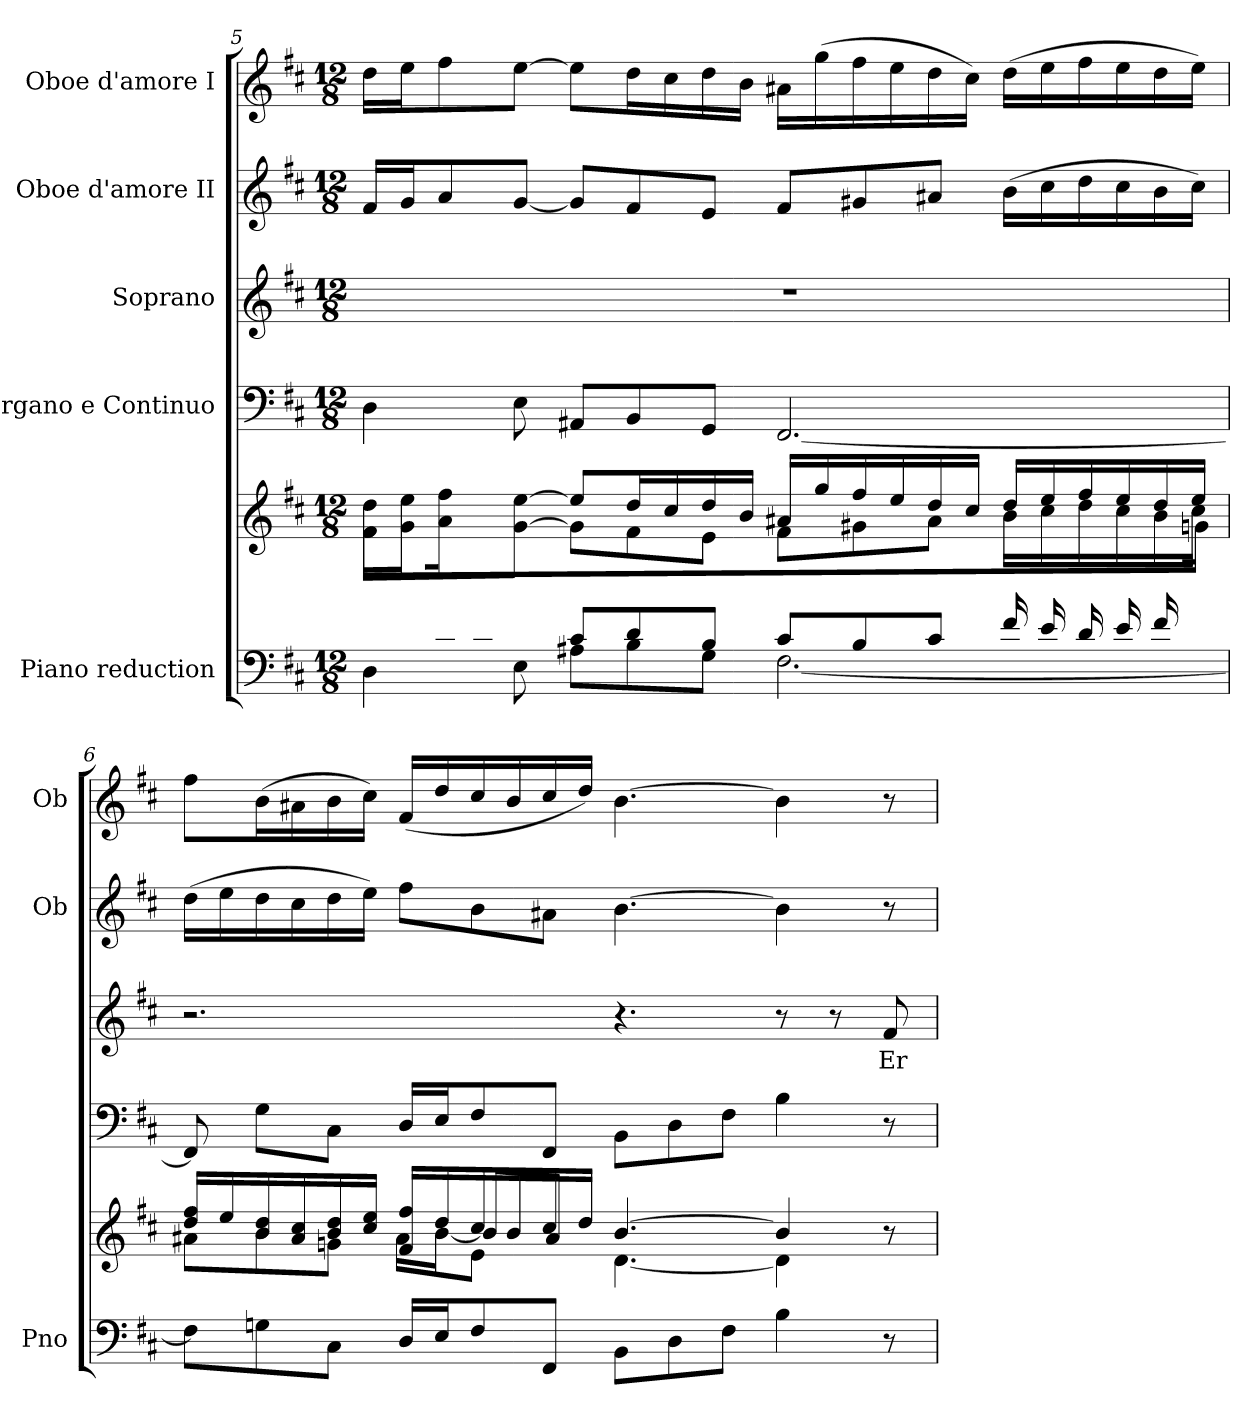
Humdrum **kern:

**kern	**kern	**kern	**kern	**text	**kern	**kern
*part5	*part5	*part4	*part3	*part3	*part2	*part1
*staff6	*staff5	*staff4	*staff3	*staff3	*staff2	*staff1
*I"Piano reduction	*	*I"Organo e Continuo	*I"Soprano	*	*I"Oboe d'amore II	*I"Oboe d'amore I
*I'Pno	*	*	*	*	*I'Ob	*I'Ob
*clefF4	*clefG2	*clefF4	*clefG2	*	*clefG2	*clefG2
*k[f#c#]	*k[f#c#]	*k[f#c#]	*k[f#c#]	*	*k[f#c#]	*k[f#c#]
*M12/8	*M12/8	*M12/8	*M12/8	*	*M12/8	*M12/8
=5	=5	=5	=5	=5	=5	=5
*^	*^	*	*	*	*	*
*	*	*	*^	*	*	*	*	*
8ryy	4D\	16f#\ 16dd\LL	4.ryy	8f#\L	4D\	1.r	.	16f#/LL	16dd\LL
.	.	16g\ 16ee\J	.	.	.	.	.	16g/J	16ee\J
16d/L	.	8a\ 8ff#\	.	16ryy	.	.	.	8a/	8ff#\
*	*	*	*v	*v	*	*	*	*	*
16c#/J	.	.	.	.	.	.	.	.
8B/J	8E\	[8g\ [8ee\J	.	8E\	.	.	[8g/J	[8ee\J
8c#/L	8A#X\L	8ee/L]	8g\L]	8AA#X/L	.	.	8g/L]	8ee\L]
8d/	8B\	16dd/L	8f#\	8BB/	.	.	8f#/	16dd\L
.	.	16cc#/	.	.	.	.	.	16cc#\
8B/J	8G\J	16dd/	8e\J	8GG/J	.	.	8e/J	16dd\
.	.	16b/JJ	.	.	.	.	.	16b\JJ
8c#/L	[2.F#\	16a#X/LL	8f#\L	[2.FF#/	.	.	8f#/L	16a#X\LL
.	.	16gg/	.	.	.	.	.	(16gg\
8B/	.	16ff#/	8g#X\	.	.	.	8g#X/	16ff#\
.	.	16ee/	.	.	.	.	.	16ee\
8c#/J	.	16dd/	8a#\J	.	.	.	8a#X/J	16dd\
.	.	16cc#/JJ	.	.	.	.	.	16cc#\JJ)
16f#/LL	.	16dd/LL	16b\LL	.	.	.	(16b\LL	(16dd\LL
16e/	.	16ee/	16cc#\	.	.	.	16cc#\	16ee\
16d/	.	16ff#/	16dd\	.	.	.	16dd\	16ff#\
16e/	.	16ee/	16cc#\	.	.	.	16cc#\	16ee\
16f#/	.	16dd/	16b\	.	.	.	16b\	16dd\
*	*	*	*^	*	*	*	*	*
16ryy	.	16ee/JJ	16cc#\JJ	16gn\JJ	.	.	.	16cc#\JJ)	16ee\JJ)
*v	*v	*	*	*	*	*	*	*	*
=6	=6	=6	=6	=6	=6	=6	=6	=6
8F#\L]	16dd/ 16ff#/LL	8a#X\L	4.ryy	8FF#/]	2.r	.	(16dd\LL	8ff#\L
.	16ee/	.	.	.	.	.	16ee\	.
8Gn\	16b/ 16dd/	8b\	.	8G\L	.	.	16dd\	(16b\L
.	16a#/ 16cc#/	.	.	.	.	.	16cc#\	16a#X\
8C#\J	16b/ 16dd/	8gn\J	.	8C#\J	.	.	16dd\	16b\
.	16cc#/ 16ee/JJ	.	.	.	.	.	16ee\JJ)	16cc#\JJ)
16D/LL	16f#/ 16ff#/LL	16a#\LL	8ryy	16D/LL	.	.	8ff#\L	(16f#/LL
16E/J	16dd/	[16b\J	.	16E/J	.	.	.	16dd/
8F#/	16cc#/	8e\J	8b/L]	8F#/	.	.	8b\	16cc#/
.	16b/	.	.	.	.	.	.	16b/
8FF#/J	16cc#/	8ryy	8a#/J	8FF#/J	.	.	8a#X\J	16cc#/
.	16dd/JJ	.	.	.	.	.	.	16dd/JJ)
8BB\L	[4.b/	[4.d\	2.ryy	8BB\L	4.r	.	[4.b\	[4.b\
8D\	.	.	.	8D\	.	.	.	.
8F#\J	.	.	.	8F#\J	.	.	.	.
4B\	4b/]	4d\]	.	4B\	8r	.	4b\]	4b\]
.	.	.	.	.	8r	.	.	.
!	!	!	!	!	!	!LO:LY:b	!	!
8r	8r	8ryy	.	8r	8f#/	Er	8r	8r
*	*v	*v	*v	*	*	*	*	*
=	=	=	=	=	=	=
*-	*-	*-	*-	*-	*-	*-
